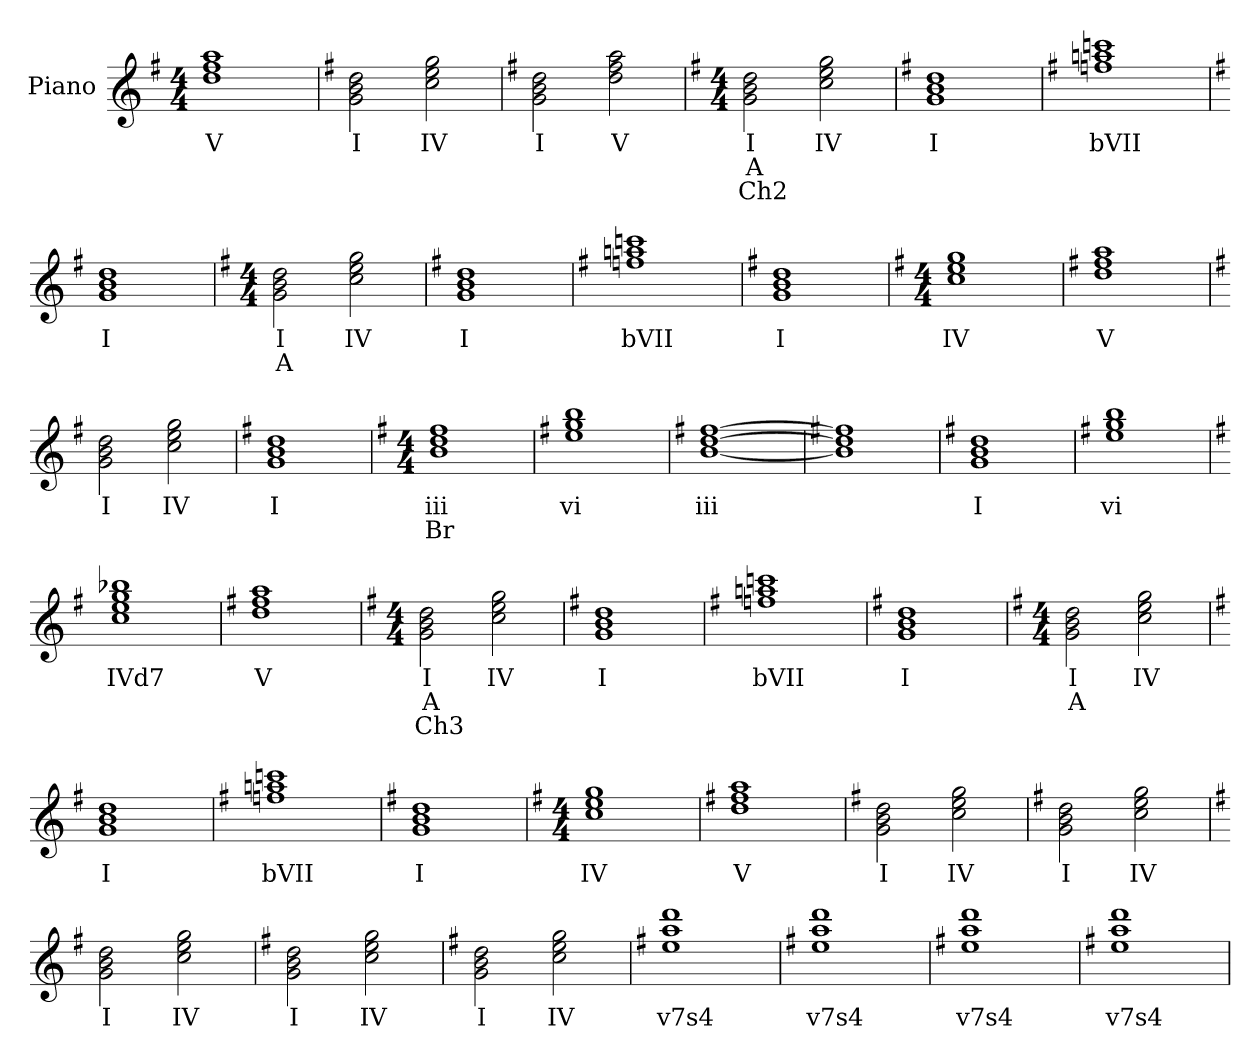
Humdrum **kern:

**kern	**text	**text	**text
*part1	*part1	*part1	*part1
*staff1	*staff1	*staff1	*staff1
*I"Piano	*	*	*
*I'Pno	*	*	*
*k[f#]	*	*	*
*G:	*	*	*
*M4/4	*	*	*
=	=	=	=
1dd 1ff# 1aa	V	.	.
=	=	=	=
*k[f#]	*	*	*
*G:	*	*	*
2g 2b 2dd	I	.	.
2cc 2ee 2gg	IV	.	.
=	=	=	=
*k[f#]	*	*	*
*G:	*	*	*
2g 2b 2dd	I	.	.
2dd 2ff# 2aa	V	.	.
=	=	=	=
*k[f#]	*	*	*
*G:	*	*	*
*M4/4	*	*	*
2g 2b 2dd	I	A	Ch2
2cc 2ee 2gg	IV	.	.
=	=	=	=
*k[f#]	*	*	*
*G:	*	*	*
1g 1b 1dd	I	.	.
=	=	=	=
*k[f#]	*	*	*
*G:	*	*	*
1ffn 1aan 1cccn	bVII	.	.
=	=	=	=
*k[f#]	*	*	*
*G:	*	*	*
1g 1b 1dd	I	.	.
=	=	=	=
*k[f#]	*	*	*
*G:	*	*	*
*M4/4	*	*	*
2g 2b 2dd	I	A	.
2cc 2ee 2gg	IV	.	.
=	=	=	=
*k[f#]	*	*	*
*G:	*	*	*
1g 1b 1dd	I	.	.
=	=	=	=
*k[f#]	*	*	*
*G:	*	*	*
1ffn 1aan 1cccn	bVII	.	.
=	=	=	=
*k[f#]	*	*	*
*G:	*	*	*
1g 1b 1dd	I	.	.
=	=	=	=
*k[f#]	*	*	*
*G:	*	*	*
*M4/4	*	*	*
1cc 1ee 1gg	IV	.	.
=	=	=	=
*k[f#]	*	*	*
*G:	*	*	*
1dd 1ff# 1aa	V	.	.
=	=	=	=
*k[f#]	*	*	*
*G:	*	*	*
2g 2b 2dd	I	.	.
2cc 2ee 2gg	IV	.	.
=	=	=	=
*k[f#]	*	*	*
*G:	*	*	*
1g 1b 1dd	I	.	.
=	=	=	=
*k[f#]	*	*	*
*G:	*	*	*
*M4/4	*	*	*
1b 1dd 1ff#	iii	Br	.
=	=	=	=
*k[f#]	*	*	*
*G:	*	*	*
1ee 1gg 1bb	vi	.	.
=	=	=	=
*k[f#]	*	*	*
*G:	*	*	*
[1b [1dd [1ff#	iii	.	.
=	=	=	=
*k[f#]	*	*	*
*G:	*	*	*
1b] 1dd] 1ff#]	.	.	.
=	=	=	=
*k[f#]	*	*	*
*G:	*	*	*
1g 1b 1dd	I	.	.
=	=	=	=
*k[f#]	*	*	*
*G:	*	*	*
1ee 1gg 1bb	vi	.	.
=	=	=	=
*k[f#]	*	*	*
*G:	*	*	*
1cc 1ee 1gg 1bb-X	IVd7	.	.
=	=	=	=
*k[f#]	*	*	*
*G:	*	*	*
1dd 1ff# 1aa	V	.	.
=	=	=	=
*k[f#]	*	*	*
*G:	*	*	*
*M4/4	*	*	*
2g 2b 2dd	I	A	Ch3
2cc 2ee 2gg	IV	.	.
=	=	=	=
*k[f#]	*	*	*
*G:	*	*	*
1g 1b 1dd	I	.	.
=	=	=	=
*k[f#]	*	*	*
*G:	*	*	*
1ffn 1aan 1cccn	bVII	.	.
=	=	=	=
*k[f#]	*	*	*
*G:	*	*	*
1g 1b 1dd	I	.	.
=	=	=	=
*k[f#]	*	*	*
*G:	*	*	*
*M4/4	*	*	*
2g 2b 2dd	I	A	.
2cc 2ee 2gg	IV	.	.
=	=	=	=
*k[f#]	*	*	*
*G:	*	*	*
1g 1b 1dd	I	.	.
=	=	=	=
*k[f#]	*	*	*
*G:	*	*	*
1ffn 1aan 1cccn	bVII	.	.
=	=	=	=
*k[f#]	*	*	*
*G:	*	*	*
1g 1b 1dd	I	.	.
=	=	=	=
*k[f#]	*	*	*
*G:	*	*	*
*M4/4	*	*	*
1cc 1ee 1gg	IV	.	.
=	=	=	=
*k[f#]	*	*	*
*G:	*	*	*
1dd 1ff# 1aa	V	.	.
=	=	=	=
*k[f#]	*	*	*
*G:	*	*	*
2g 2b 2dd	I	.	.
2cc 2ee 2gg	IV	.	.
=	=	=	=
*k[f#]	*	*	*
*G:	*	*	*
2g 2b 2dd	I	.	.
2cc 2ee 2gg	IV	.	.
=	=	=	=
*k[f#]	*	*	*
*G:	*	*	*
2g 2b 2dd	I	.	.
2cc 2ee 2gg	IV	.	.
=	=	=	=
*k[f#]	*	*	*
*G:	*	*	*
2g 2b 2dd	I	.	.
2cc 2ee 2gg	IV	.	.
=	=	=	=
*k[f#]	*	*	*
*G:	*	*	*
2g 2b 2dd	I	.	.
2cc 2ee 2gg	IV	.	.
=	=	=	=
*k[f#]	*	*	*
*G:	*	*	*
1ee 1aa 1ddd	v7s4	.	.
=	=	=	=
*k[f#]	*	*	*
*G:	*	*	*
1ee 1aa 1ddd	v7s4	.	.
=	=	=	=
*k[f#]	*	*	*
*G:	*	*	*
1ee 1aa 1ddd	v7s4	.	.
=	=	=	=
*k[f#]	*	*	*
*G:	*	*	*
1ee 1aa 1ddd	v7s4	.	.
=	=	=	=
*-	*-	*-	*-
